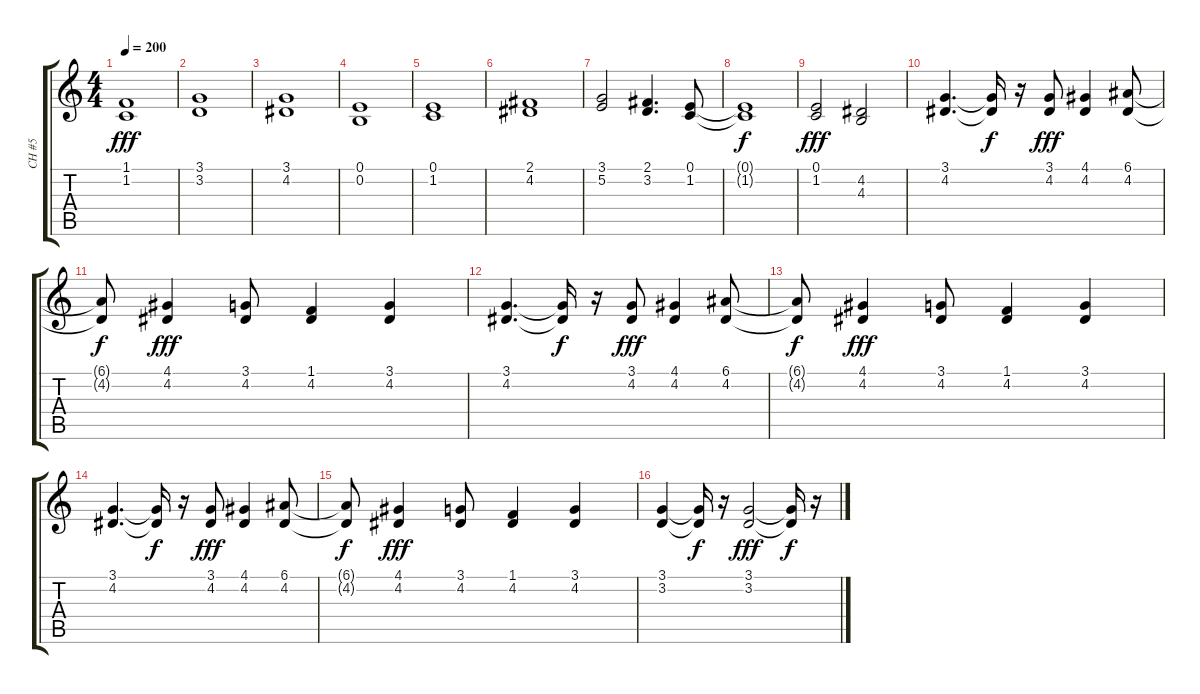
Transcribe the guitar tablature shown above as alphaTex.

\track ("CH #5" "CH #5") {instrument brightacousticpiano}
\staff {score tabs}
\tuning (E4 B3 G3 D3 A2 E2) {hide}
\ts (4 4)
\tempo 200
\clef g2
\ks c
(1.1 1.2).1{dy fff} |
(3.1 3.2).1 |
(3.1 4.2).1 |
(0.1 0.2).1 |
(0.1 1.2).1 |
(2.1 4.2).1 |
(3.1 5.2).2 (2.1 3.2).4{d} (0.1 1.2).8 |
(0.1{t} 1.2{t}).1{dy f} |
(0.1 1.2).2{dy fff} (4.2 4.3).2 |
(3.1 4.2).4{d} (3.1{t} 4.2{t}).16{dy f} r.16 (3.1 4.2).8{dy fff} (4.1 4.2).4 (6.1 4.2).8 |
(6.1{t} 4.2{t}).8{dy f} (4.1 4.2).4{dy fff} (3.1 4.2).8 (1.1 4.2).4 (3.1 4.2).4 |
(3.1 4.2).4{d} (3.1{t} 4.2{t}).16{dy f} r.16 (3.1 4.2).8{dy fff} (4.1 4.2).4 (6.1 4.2).8 |
(6.1{t} 4.2{t}).8{dy f} (4.1 4.2).4{dy fff} (3.1 4.2).8 (1.1 4.2).4 (3.1 4.2).4 |
(3.1 4.2).4{d} (3.1{t} 4.2{t}).16{dy f} r.16 (3.1 4.2).8{dy fff} (4.1 4.2).4 (6.1 4.2).8 |
(6.1{t} 4.2{t}).8{dy f} (4.1 4.2).4{dy fff} (3.1 4.2).8 (1.1 4.2).4 (3.1 4.2).4 |
(3.1 3.2).4 (3.1{t} 3.2{t}).16{dy f} r.16 (3.1 3.2).2{dy fff} (3.1{t} 3.2{t}).16{dy f} r.16
